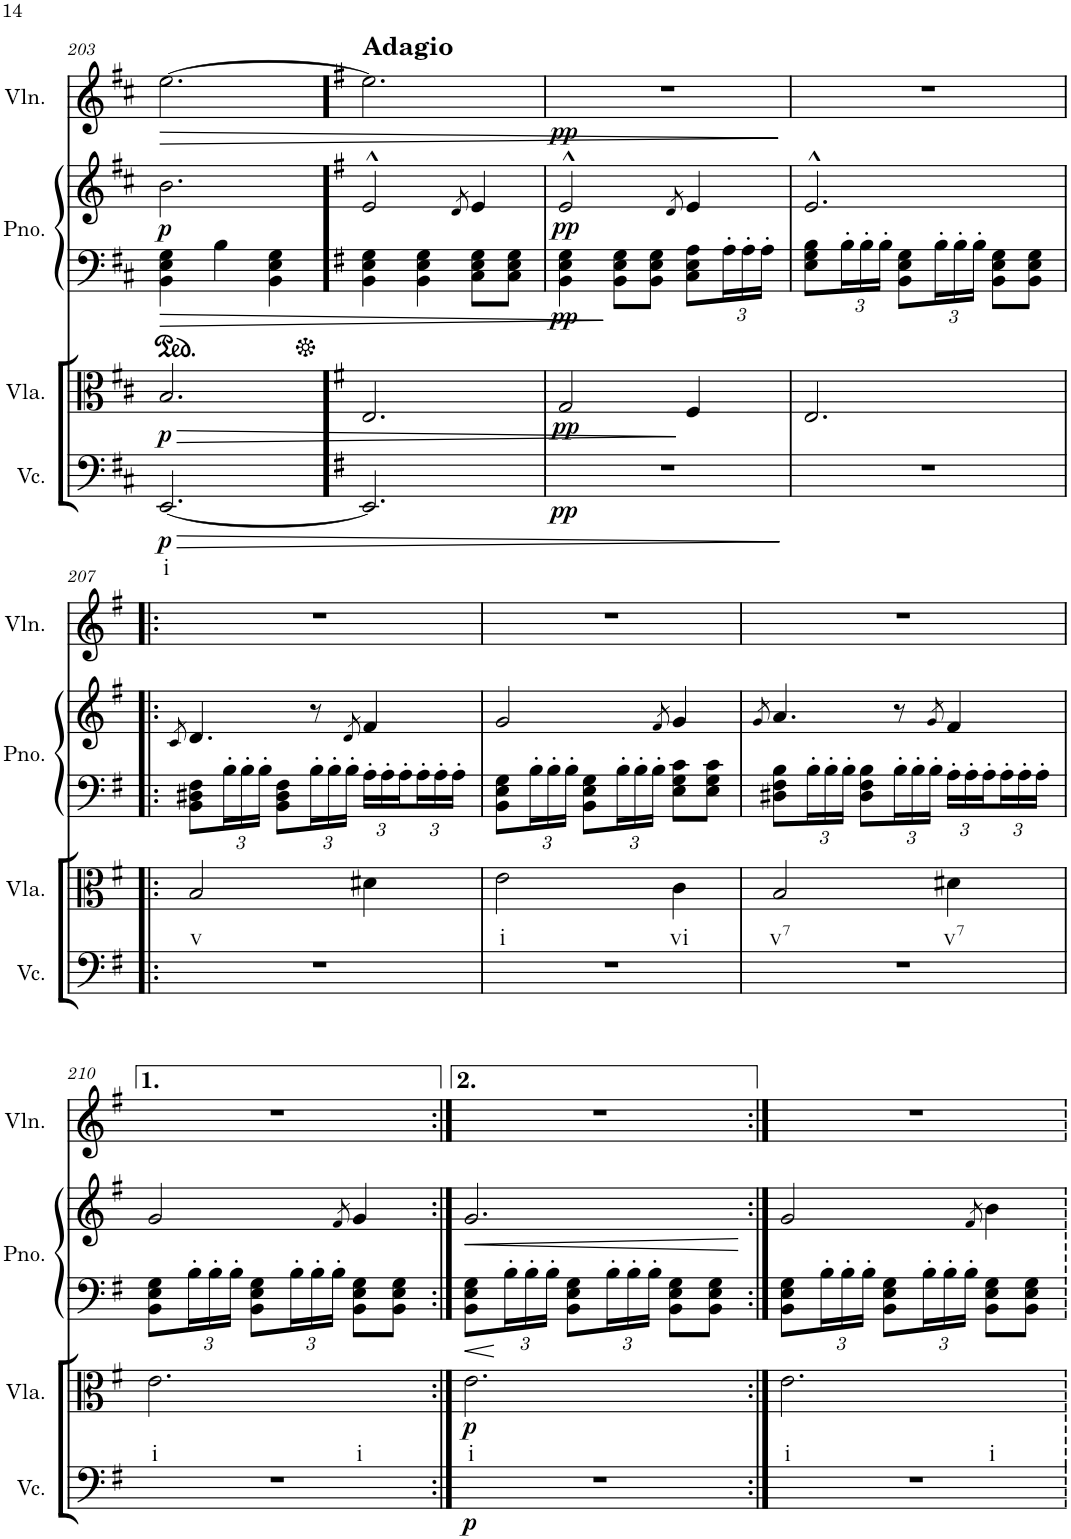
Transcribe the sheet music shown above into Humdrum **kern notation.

**kern	**dynam	**kern	**dynam	**kern	**kern	**dynam	**kern	**dynam
*part4	*part4	*part3	*part3	*part2	*part2	*part2	*part1	*part1
*staff5	*staff5	*staff4	*staff4	*staff3	*staff2	*staff2/3	*staff1	*staff1
*I"Violoncello	*	*I"Viola	*	*I"Grand Piano	*	*	*I"Violin	*
*I'Vc.	*	*I'Vla.	*	*I'Pno.	*	*	*I'Vln.	*
!!LO:PB:g=z
*clefF4	*	*clefC3	*	*clefF4	*clefG2	*	*clefG2	*
*k[f#c#]	*	*k[f#c#]	*	*k[f#c#]	*k[f#c#]	*	*k[f#c#]	*
*M3/4	*	*M3/4	*	*M3/4	*M3/4	*	*M3/4	*
=203	=203	=203	=203	=203	=203	=203	=203	=203
!LO:TX:b:t=i	!	!	!	!	!	!	!	!
!	!LO:HP:b	!	!LO:HP:b	!	!	!	!	!LO:HP:b
!	!LO:DY:n=1:b	!	!LO:DY:n=1:b	!	!	!LO:DY:b	!	!
[2.EE/	> p	2.B/	> p	4BB\ 4E\ 4G\	2.b\	p	[2.ee\	>
.	.	.	.	4B\	.	.	.	.
.	.	.	.	4BB\ 4E\ 4G\	.	.	.	.
=204!	=204!	=204!	=204!	=204!	=204!	=204!	=204!	=204!
*k[f#]	*	*k[f#]	*	*k[f#]	*k[f#]	*	*k[f#]	*
!	!	!	!	!	!	!	!LO:TX:a:B:t=Adagio	!
2.EE/]	.	2.E/	.	4BB\ 4E\ 4G\	2e^^/	.	2.ee\]	.
.	.	.	.	4BB\ 4E\ 4G\	.	.	.	.
.	.	.	.	.	8qd/	.	.	.
.	.	.	.	8C\ 8E\ 8G\L	4e/	.	.	.
.	.	.	.	8C\ 8E\ 8G\J	.	.	.	.
=205	=205	=205	=205	=205	=205	=205	=205	=205
!	!LO:DY:b	!	!LO:DY:b	!	!	!LO:DY:b=2	!	!
!	!	!	!	!	!	!LO:DY:n=1:b	!	!LO:DY:b
2.r	pp	2G/	pp	4BB\ 4E\ 4G\	2e^^/	pp pp	2.r	pp
.	.	.	.	8BB\ 8E\ 8G\L	.	.	.	.
.	.	.	.	8BB\ 8E\ 8G\J	.	.	.	.
.	.	.	.	.	8qd/	.	.	.
.	.	4F#/	]	8C\ 8E\ 8A\L	4e/	.	.	.
*	*	*	*	*Xbrackettup	*	*	*	*
.	.	.	.	24A'\L	.	.	.	.
.	.	.	.	24A'\	.	.	.	.
.	.	.	.	24A'\JJ	.	.	.	.
.	]	.	.	.	.	.	.	]
=206	=206	=206	=206	=206	=206	=206	=206	=206
2.r	.	2.E/	.	8E\ 8G\ 8B\L	2.e^^/	.	2.r	.
.	.	.	.	24B'\L	.	.	.	.
.	.	.	.	24B'\	.	.	.	.
.	.	.	.	24B'\JJ	.	.	.	.
.	.	.	.	8BB\ 8E\ 8G\L	.	.	.	.
.	.	.	.	24B'\L	.	.	.	.
.	.	.	.	24B'\	.	.	.	.
.	.	.	.	24B'\JJ	.	.	.	.
.	.	.	.	8BB\ 8E\ 8G\L	.	.	.	.
.	.	.	.	8BB\ 8E\ 8G\J	.	.	.	.
!!LO:LB:g=z
=207!|:	=207!|:	=207!|:	=207!|:	=207!|:	=207!|:	=207!|:	=207!|:	=207!|:
.	.	.	.	.	8qc/	.	.	.
2.r	.	2B/	.	8BB\ 8D#X\ 8F#\L	4.d/	.	2.r	.
.	.	.	.	24B'\L	.	.	.	.
.	.	.	.	24B'\	.	.	.	.
.	.	.	.	24B'\JJ	.	.	.	.
.	.	.	.	8BB\ 8D#\ 8F#\L	.	.	.	.
.	.	.	.	24B'\L	8r	.	.	.
.	.	.	.	24B'\	.	.	.	.
.	.	.	.	24B'\JJ	.	.	.	.
.	.	.	.	.	8qd/	.	.	.
.	.	4d#X\	.	24A'\LL	4f#/	.	.	.
.	.	.	.	24A'\	.	.	.	.
.	.	.	.	24A'\	.	.	.	.
.	.	.	.	24A'\	.	.	.	.
.	.	.	.	24A'\	.	.	.	.
.	.	.	.	24A'\JJ	.	.	.	.
=208	=208	=208	=208	=208	=208	=208	=208	=208
2.r	.	2e\	.	8BB\ 8E\ 8G\L	2g/	.	2.r	.
.	.	.	.	24B'\L	.	.	.	.
.	.	.	.	24B'\	.	.	.	.
.	.	.	.	24B'\JJ	.	.	.	.
.	.	.	.	8BB\ 8E\ 8G\L	.	.	.	.
.	.	.	.	24B'\L	.	.	.	.
.	.	.	.	24B'\	.	.	.	.
.	.	.	.	24B'\JJ	.	.	.	.
.	.	.	.	.	8qf#/	.	.	.
.	.	4c\	.	8E\ 8G\ 8c\L	4g/	.	.	.
.	.	.	.	8E\ 8G\ 8c\J	.	.	.	.
=209	=209	=209	=209	=209	=209	=209	=209	=209
.	.	.	.	.	8qg/	.	.	.
2.r	.	2B/	.	8D#X\ 8F#\ 8B\L	4.a/	.	2.r	.
.	.	.	.	24B'\L	.	.	.	.
.	.	.	.	24B'\	.	.	.	.
.	.	.	.	24B'\JJ	.	.	.	.
.	.	.	.	8D#\ 8F#\ 8B\L	.	.	.	.
.	.	.	.	24B'\L	8r	.	.	.
.	.	.	.	24B'\	.	.	.	.
.	.	.	.	24B'\JJ	.	.	.	.
.	.	.	.	.	8qg/	.	.	.
.	.	4d#X\	.	24A'\LL	4f#/	.	.	.
.	.	.	.	24A'\	.	.	.	.
.	.	.	.	24A'\	.	.	.	.
.	.	.	.	24A'\	.	.	.	.
.	.	.	.	24A'\	.	.	.	.
.	.	.	.	24A'\JJ	.	.	.	.
!!LO:LB:g=z
=210	=210	=210	=210	=210	=210	=210	=210	=210
2.r	.	2.e\	.	8BB\ 8E\ 8G\L	2g/	.	2.r	.
.	.	.	.	24B'\L	.	.	.	.
.	.	.	.	24B'\	.	.	.	.
.	.	.	.	24B'\JJ	.	.	.	.
.	.	.	.	8BB\ 8E\ 8G\L	.	.	.	.
.	.	.	.	24B'\L	.	.	.	.
.	.	.	.	24B'\	.	.	.	.
.	.	.	.	24B'\JJ	.	.	.	.
.	.	.	.	.	8qf#/	.	.	.
.	.	.	.	8BB\ 8E\ 8G\L	4g/	.	.	.
.	.	.	.	8BB\ 8E\ 8G\J	.	.	.	.
=211:|!	=211:|!	=211:|!	=211:|!	=211:|!	=211:|!	=211:|!	=211:|!	=211:|!
!	!LO:DY:b	!	!LO:DY:b	!	!	!LO:HP:b	!	!
2.r	p	2.e\	p	8BB\ 8E\ 8G\L	2.g/	<	2.r	.
.	.	.	.	24B'\L	.	.	.	.
.	.	.	.	24B'\	.	.	.	.
.	.	.	.	24B'\JJ	.	.	.	.
.	.	.	.	8BB\ 8E\ 8G\L	.	.	.	.
.	.	.	.	24B'\L	.	.	.	.
.	.	.	.	24B'\	.	.	.	.
.	.	.	.	24B'\JJ	.	.	.	.
.	.	.	.	8BB\ 8E\ 8G\L	.	.	.	.
.	.	.	.	8BB\ 8E\ 8G\J	.	.	.	.
.	.	.	.	.	.	[	.	.
=212:|!	=212:|!	=212:|!	=212:|!	=212:|!	=212:|!	=212:|!	=212:|!	=212:|!
2.r	.	2.e\	.	8BB\ 8E\ 8G\L	2g/	.	2.r	.
.	.	.	.	24B'\L	.	.	.	.
.	.	.	.	24B'\	.	.	.	.
.	.	.	.	24B'\JJ	.	.	.	.
.	.	.	.	8BB\ 8E\ 8G\L	.	.	.	.
.	.	.	.	24B'\L	.	.	.	.
.	.	.	.	24B'\	.	.	.	.
.	.	.	.	24B'\JJ	.	.	.	.
.	.	.	.	.	8qf#/	.	.	.
.	.	.	.	8BB\ 8E\ 8G\L	4b\	.	.	.
.	.	.	.	8BB\ 8E\ 8G\J	.	.	.	.
=	=	=	=	=	=	=	=	=
*-	*-	*-	*-	*-	*-	*-	*-	*-
